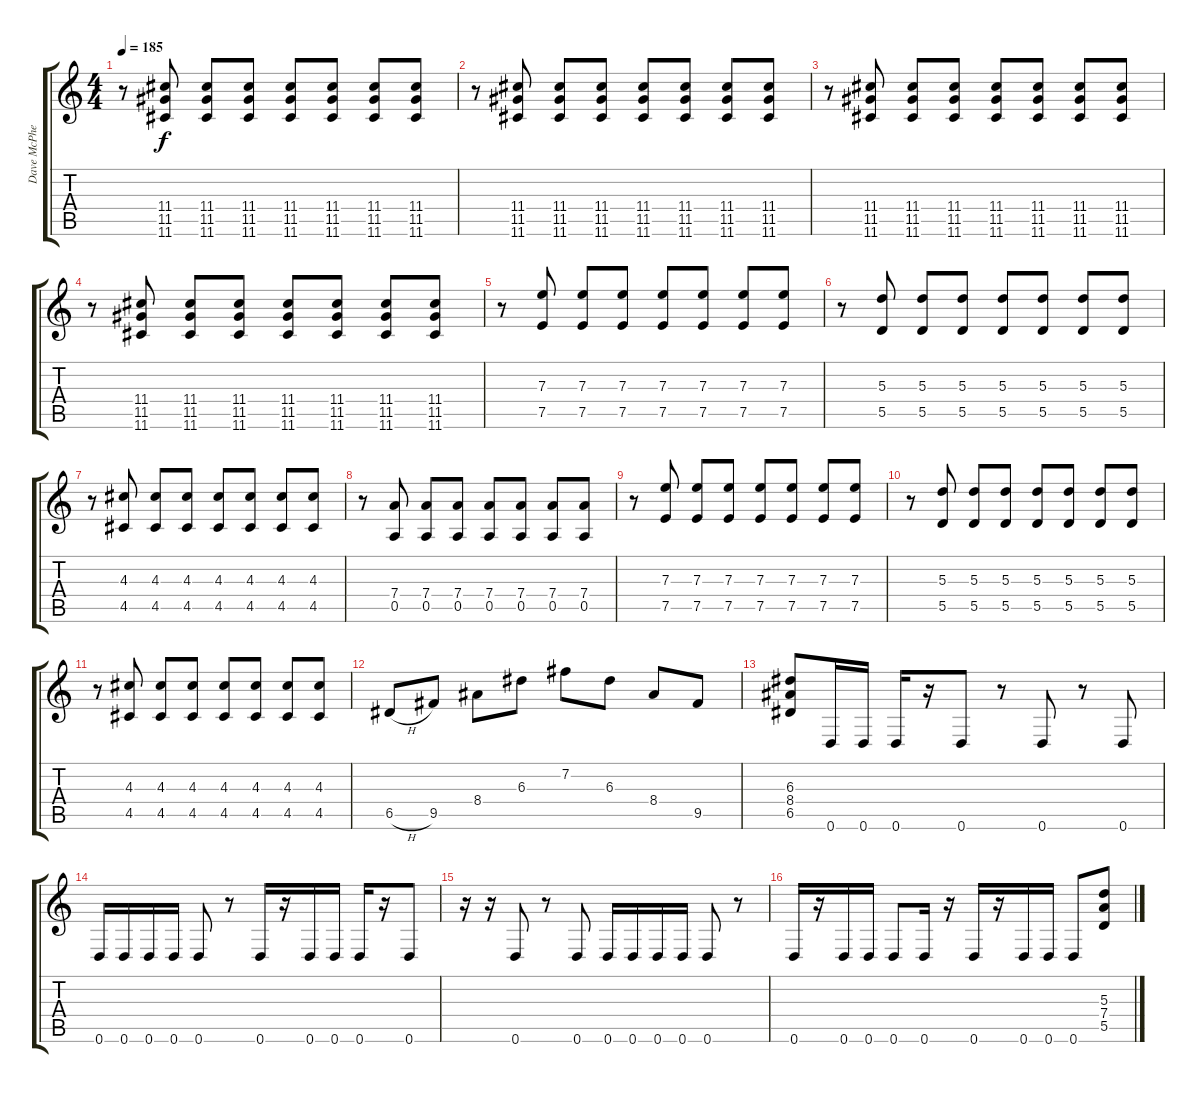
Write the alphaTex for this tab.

\track ("Dave McPherson" "Dave McPhe") {instrument distortionguitar}
\staff {score tabs}
\tuning (E4 B3 A3 D3 A2 D2) {hide}
\ts (4 4)
\tempo 185
\clef g2
\ks c
r.8{dy f} (11.4 11.5 11.6).8 (11.4 11.5 11.6).8 (11.4 11.5 11.6).8 (11.4 11.5 11.6).8 (11.4 11.5 11.6).8 (11.4 11.5 11.6).8 (11.4 11.5 11.6).8 |
r.8 (11.4 11.5 11.6).8 (11.4 11.5 11.6).8 (11.4 11.5 11.6).8 (11.4 11.5 11.6).8 (11.4 11.5 11.6).8 (11.4 11.5 11.6).8 (11.4 11.5 11.6).8 |
r.8 (11.4 11.5 11.6).8 (11.4 11.5 11.6).8 (11.4 11.5 11.6).8 (11.4 11.5 11.6).8 (11.4 11.5 11.6).8 (11.4 11.5 11.6).8 (11.4 11.5 11.6).8 |
r.8 (11.4 11.5 11.6).8 (11.4 11.5 11.6).8 (11.4 11.5 11.6).8 (11.4 11.5 11.6).8 (11.4 11.5 11.6).8 (11.4 11.5 11.6).8 (11.4 11.5 11.6).8 |
r.8 (7.3 7.5).8 (7.3 7.5).8 (7.3 7.5).8 (7.3 7.5).8 (7.3 7.5).8 (7.3 7.5).8 (7.3 7.5).8 |
r.8 (5.3 5.5).8 (5.3 5.5).8 (5.3 5.5).8 (5.3 5.5).8 (5.3 5.5).8 (5.3 5.5).8 (5.3 5.5).8 |
r.8 (4.3 4.5).8 (4.3 4.5).8 (4.3 4.5).8 (4.3 4.5).8 (4.3 4.5).8 (4.3 4.5).8 (4.3 4.5).8 |
r.8 (7.4 0.5).8 (7.4 0.5).8 (7.4 0.5).8 (7.4 0.5).8 (7.4 0.5).8 (7.4 0.5).8 (7.4 0.5).8 |
r.8 (7.3 7.5).8 (7.3 7.5).8 (7.3 7.5).8 (7.3 7.5).8 (7.3 7.5).8 (7.3 7.5).8 (7.3 7.5).8 |
r.8 (5.3 5.5).8 (5.3 5.5).8 (5.3 5.5).8 (5.3 5.5).8 (5.3 5.5).8 (5.3 5.5).8 (5.3 5.5).8 |
r.8 (4.3 4.5).8 (4.3 4.5).8 (4.3 4.5).8 (4.3 4.5).8 (4.3 4.5).8 (4.3 4.5).8 (4.3 4.5).8 |
6.5{h}.8 9.5.8 8.4.8 6.3.8 7.2.8 6.3.8 8.4.8 9.5.8 |
(6.3 8.4 6.5).8 0.6.16 0.6.16 0.6.16 r.16 0.6.8 r.8 0.6.8 r.8 0.6.8 |
0.6.16 0.6.16 0.6.16 0.6.16 0.6.8 r.8 0.6.16 r.16 0.6.16 0.6.16 0.6.16 r.16 0.6.8 |
r.16 r.16 0.6.8 r.8 0.6.8 0.6.16 0.6.16 0.6.16 0.6.16 0.6.8 r.8 |
0.6.16 r.16 0.6.16 0.6.16 0.6.8 0.6.16 r.16 0.6.16 r.16 0.6.16 0.6.16 0.6.8 (5.3 7.4 5.5).8
